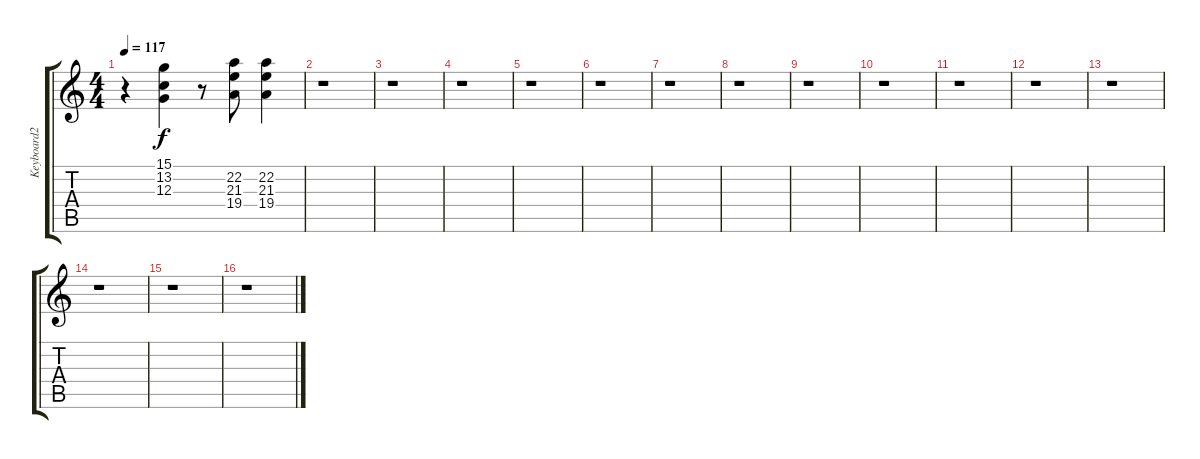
\track ("Keyboard2" "Keyboard2") {instrument violin}
\staff {score tabs}
\tuning (E4 B3 G3 D3 A2 E2) {hide}
\ts (4 4)
\tempo 117
\clef g2
\ks c
r.4{dy f} (15.1 13.2 12.3).4 r.8 (22.2 21.3 19.4).8 (22.2 21.3 19.4).4 |
r.1 |
r.1 |
r.1 |
r.1 |
r.1 |
r.1 |
r.1 |
r.1 |
r.1 |
r.1 |
r.1 |
r.1 |
r.1 |
r.1 |
r.1
